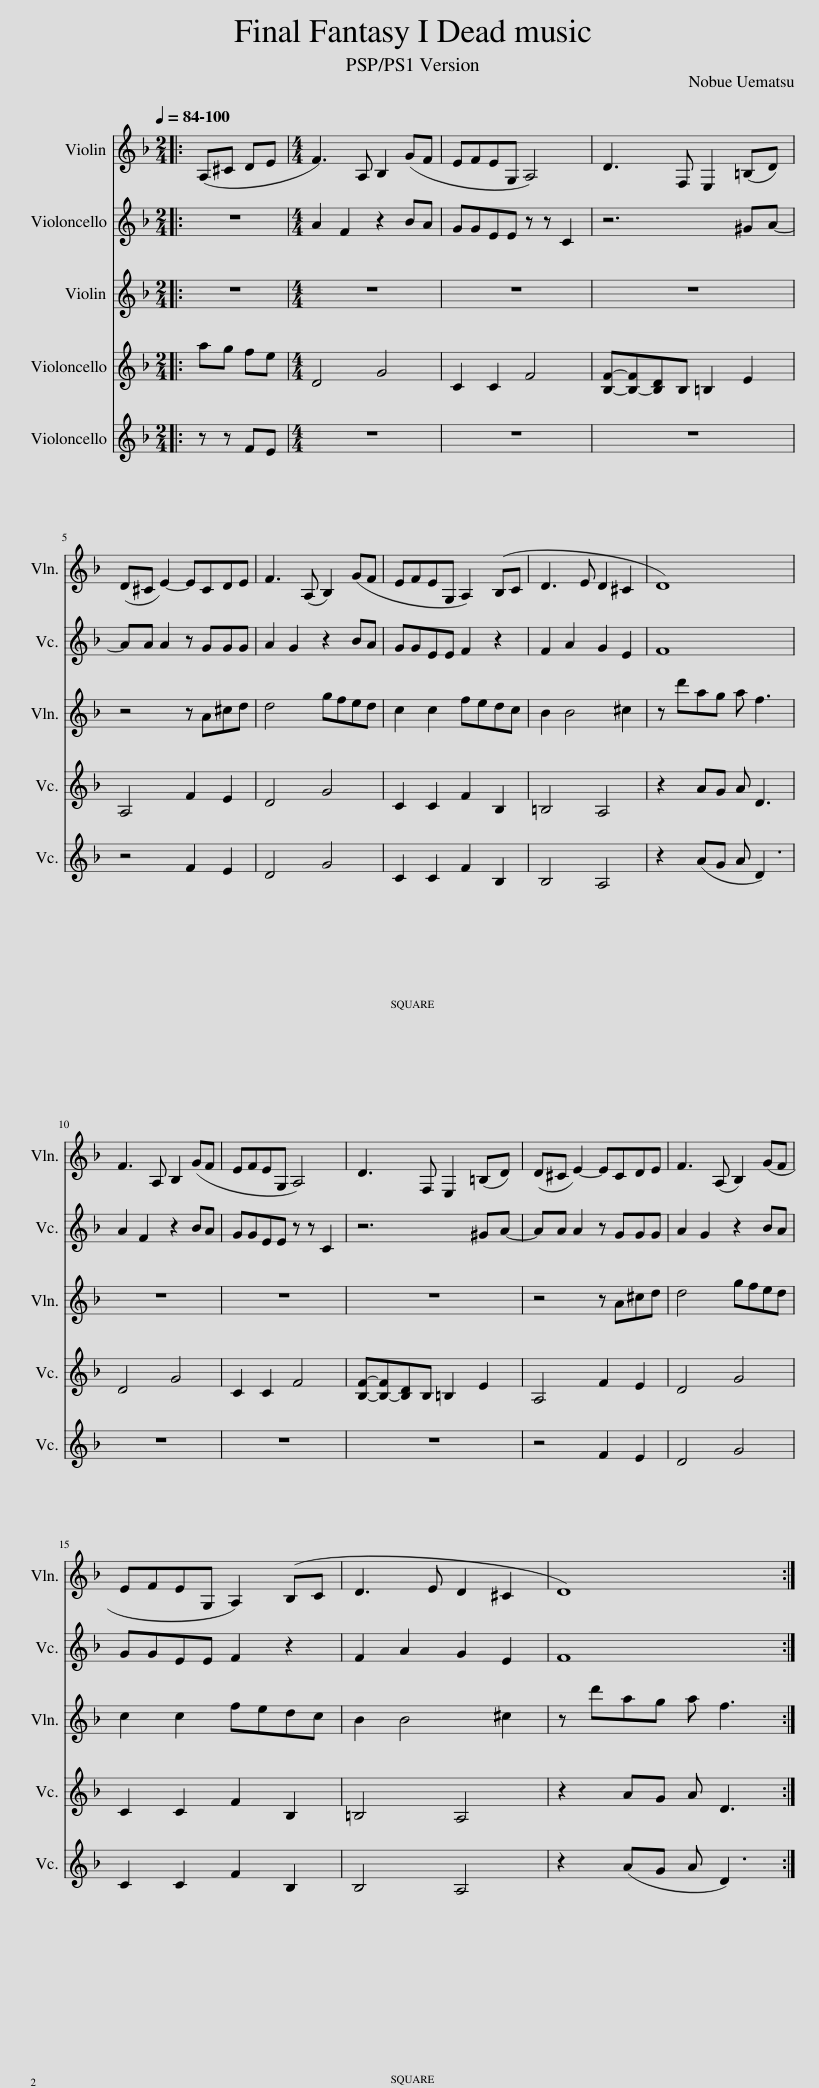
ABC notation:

X:1
%%score 1 2 3 4 5
L:1/8
Q:1/4=84
M:2/4
I:linebreak $
K:F
V:1 treble
V:2 treble transpose=-12
V:3 treble
V:4 treble transpose=-24
V:5 treble transpose=-12
V:1
|: (A,^C DE |[M:4/4] F3) A, B,2 (GF | EFEG, A,4) | D3 F, E,2 (=B,D) |$ (D^C E2-) ECDE | %5
 F3 (A, B,2) (GF | EFEG, A,2) (B,C | D3 E D2 ^C2 | D8) |$ F3 A, B,2 (GF | %10
 EFEG, A,4) | D3 F, E,2 (=B,D) | (D^C E2-) ECDE | F3 (A, B,2) (GF |$ EFEG, A,2) (B,C | %15
 D3 E D2 ^C2 | D8) :| %17
V:2
|: z4 |[M:4/4] A2 F2 z2 BA | GGEE z z C2 | z6 ^GA- |$ AA A2 z GGG | %5
 A2 G2 z2 BA | GGEE F2 z2 | F2 A2 G2 E2 | F8 |$ A2 F2 z2 BA | %10
 GGEE z z C2 | z6 ^GA- | AA A2 z GGG | A2 G2 z2 BA |$ GGEE F2 z2 | %15
 F2 A2 G2 E2 | F8 :| %17
V:3
|: z4 |[M:4/4] z8 | z8 | z8 |$ z4 z A^cd | %5
 d4 gfed | c2 c2 fedc | B2 B4 ^c2 | z d'ag a f3 |$ z8 | %10
 z8 | z8 | z4 z A^cd | d4 gfed |$ c2 c2 fedc | %15
 B2 B4 ^c2 | z d'ag a f3 :| %17
V:4
|: ag fe |[M:4/4] D4 G4 | C2 C2 F4 | [B,F]-[B,-F][B,D]B, =B,2 E2 |$ A,4 F2 E2 | %5
 D4 G4 | C2 C2 F2 B,2 | =B,4 A,4 | z2 AG A D3 |$ D4 G4 | %10
 C2 C2 F4 | [B,F]-[B,-F][B,D]B, =B,2 E2 | A,4 F2 E2 | D4 G4 |$ C2 C2 F2 B,2 | %15
 =B,4 A,4 | z2 AG A D3 :| %17
V:5
|: z z FE |[M:4/4] z8 | z8 | z8 |$ z4 F2 E2 | %5
 D4 G4 | C2 C2 F2 B,2 | B,4 A,4 | z2 (AG A D3) |$ z8 | %10
 z8 | z8 | z4 F2 E2 | D4 G4 |$ C2 C2 F2 B,2 | %15
 B,4 A,4 | z2 (AG A D3) :| %17
